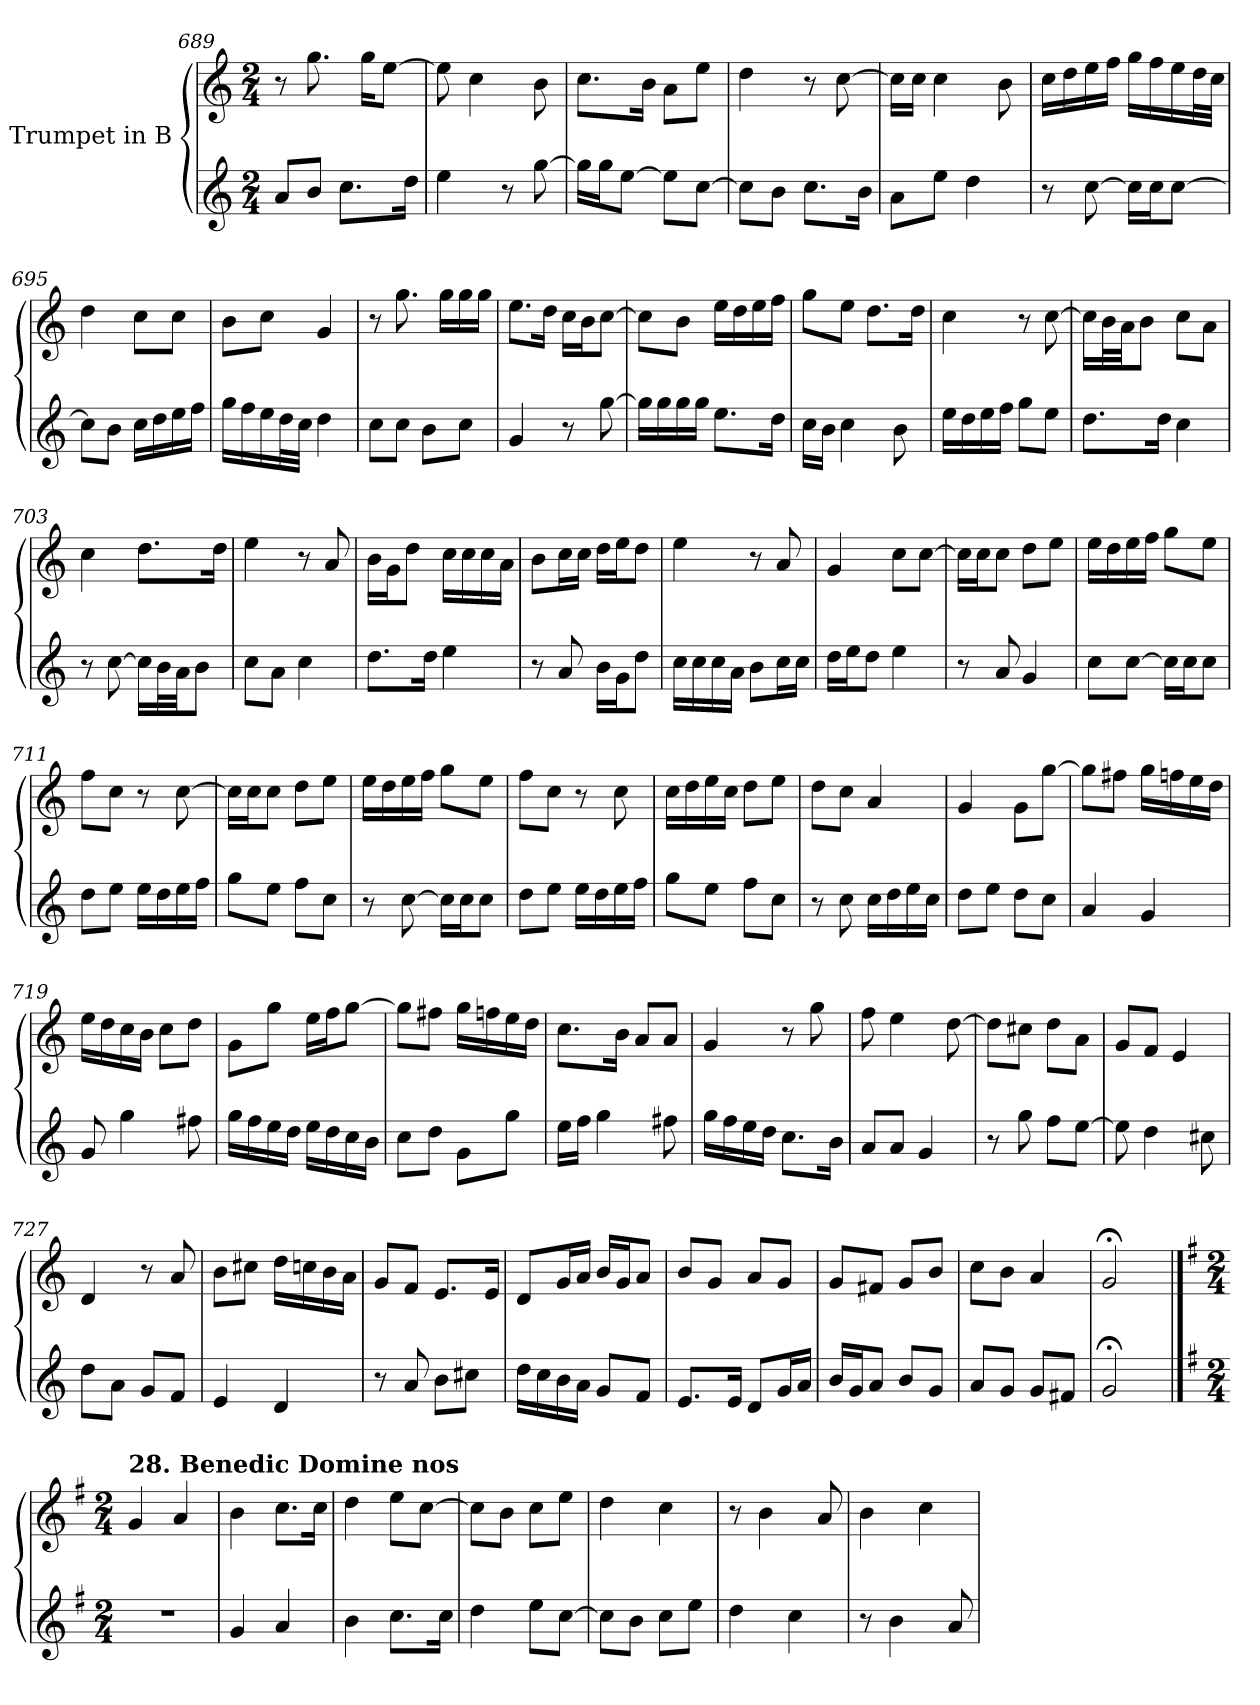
**kern	**kern
*part2	*part1
*staff2	*staff1
*I"Trumpet in Bb 2	*I"Trumpet in Bb 1
*clefG2	*clefG2
*ITrd1c2	*ITrd1c2
*k[b-e-]	*k[b-e-]
*B-:	*B-:
*M2/4	*M2/4
=689	=689
8g/L	8r
8a/J	8.ff\
8.b-\L	.
.	16ff\KL
.	[8dd\J
16cc\Jk	.
=690	=690
4dd\	8dd\]
.	4b-\
8r	.
[8ff\	8a\
=691	=691
16ff\LL]	8.b-\L
16ff\J	.
[8dd\J	.
.	16a\Jk
8dd\L]	8g\L
[8b-\J	8dd\J
=692	=692
8b-\L]	4cc\
8a\J	.
8.b-\L	8r
.	[8b-\
16a\Jk	.
!!LO:PB:g=z
=693	=693
8g\L	16b-\LL]
.	16b-\JJ
8dd\J	4b-\
4cc\	.
.	8a\
=694	=694
8r	16b-\LL
.	16cc\
[8b-\	16dd\
.	16ee-\JJ
16b-\LL]	16ff\LL
16b-\J	16ee-\
[8b-\J	16dd\
.	32cc\L
.	32b-\JJJ
=695	=695
8b-\L]	4cc\
8a\J	.
16b-\LL	8b-\L
16cc\	.
16dd\	8b-\J
16ee-\JJ	.
=696	=696
16ff\LL	8a\L
16ee-\	.
16dd\	8b-\J
32cc\L	.
32b-\JJJ	.
4cc\	4f/
=697	=697
8b-\L	8r
8b-\J	8.ff\
8a\L	.
.	16ff\LL
8b-\J	16ff\
.	16ff\JJ
=698	=698
4f/	8.dd\L
.	16cc\Jk
8r	16b-\LL
.	16a\J
[8ff\	[8b-\J
!!LO:LB:g=z
=699	=699
16ff\LL]	8b-\L]
16ff\	.
16ff\	8a\J
16ff\JJ	.
8.dd\L	16dd\LL
.	16cc\
.	16dd\
16cc\Jk	16ee-\JJ
=700	=700
16b-\LL	8ff\L
16a\JJ	.
4b-\	8dd\J
.	8.cc\L
8a\	.
.	16cc\Jk
=701	=701
16dd\LL	4b-\
16cc\	.
16dd\	.
16ee-\JJ	.
8ff\L	8r
8dd\J	[8b-\
=702	=702
8.cc\L	16b-\LL]
.	32a\L
.	32g\JJ
.	8a\J
16cc\Jk	.
4b-\	8b-\L
.	8g\J
=703	=703
8r	4b-\
[8b-\	.
16b-\LL]	8.cc\L
32a\L	.
32g\JJ	.
8a\J	.
.	16cc\Jk
=704	=704
8b-\L	4dd\
8g\J	.
4b-\	8r
.	8g/
!!LO:LB:g=z
=705	=705
8.cc\L	16a\LL
.	16f\J
.	8cc\J
16cc\Jk	.
4dd\	16b-\LL
.	16b-\
.	16b-\
.	16g\JJ
=706	=706
8r	8a\L
8g/	16b-\L
.	16b-\JJ
16a\LL	16cc\LL
16f\J	16dd\J
8cc\J	8cc\J
=707	=707
16b-\LL	4dd\
16b-\	.
16b-\	.
16g\JJ	.
8a\L	8r
16b-\L	8g/
16b-\JJ	.
=708	=708
16cc\LL	4f/
16dd\J	.
8cc\J	.
4dd\	8b-\L
.	[8b-\J
=709	=709
8r	16b-\LL]
.	16b-\J
8g/	8b-\J
4f/	8cc\L
.	8dd\J
=710	=710
8b-\L	16dd\LL
.	16cc\
[8b-\J	16dd\
.	16ee-\JJ
16b-\LL]	8ff\L
16b-\J	.
8b-\J	8dd\J
=711	=711
8cc\L	8ee-\L
8dd\J	8b-\J
16dd\LL	8r
16cc\	.
16dd\	[8b-\
16ee-\JJ	.
!!LO:LB:g=z
=712	=712
8ff\L	16b-\LL]
.	16b-\J
8dd\J	8b-\J
8ee-\L	8cc\L
8b-\J	8dd\J
=713	=713
8r	16dd\LL
.	16cc\
[8b-\	16dd\
.	16ee-\JJ
16b-\LL]	8ff\L
16b-\J	.
8b-\J	8dd\J
=714	=714
8cc\L	8ee-\L
8dd\J	8b-\J
16dd\LL	8r
16cc\	.
16dd\	8b-\
16ee-\JJ	.
=715	=715
8ff\L	16b-\LL
.	16cc\
8dd\J	16dd\
.	16b-\JJ
8ee-\L	8cc\L
8b-\J	8dd\J
=716	=716
8r	8cc\L
8b-\	8b-\J
16b-\LL	4g/
16cc\	.
16dd\	.
16b-\JJ	.
=717	=717
8cc\L	4f/
8dd\J	.
8cc\L	8f\L
8b-\J	[8ff\J
=718	=718
4g/	8ff\L]
.	8een\J
4f/	16ff\LL
.	16ee-X\
.	16dd\
.	16cc\JJ
!!LO:LB:g=z
=719	=719
8f/	16dd\LL
.	16cc\
4ff\	16b-\
.	16a\JJ
.	8b-\L
8een\	8cc\J
=720	=720
16ff\LL	8f\L
16ee-\	.
16dd\	8ff\J
16cc\JJ	.
16dd\LL	16dd\LL
16cc\	16ee-\J
16b-\	[8ff\J
16a\JJ	.
=721	=721
8b-\L	8ff\L]
8cc\J	8een\J
8f\L	16ff\LL
.	16ee-X\
8ff\J	16dd\
.	16cc\JJ
=722	=722
16dd\LL	8.b-\L
16ee-\JJ	.
4ff\	.
.	16a\Jk
.	8g/L
8een\	8g/J
=723	=723
16ff\LL	4f/
16ee-\	.
16dd\	.
16cc\JJ	.
8.b-\L	8r
.	8ff\
16a\Jk	.
=724	=724
8g/L	8ee-\
8g/J	4dd\
4f/	.
.	[8cc\
=725	=725
8r	8cc\L]
8ff\	8bn\J
8ee-\L	8cc\L
[8dd\J	8g\J
!!LO:PB:g=z
=726	=726
8dd\]	8f/L
4cc\	8e-/J
.	4d/
8bn\	.
=727	=727
8cc\L	4c/
8g\J	.
8f/L	8r
8e-/J	8g/
=728	=728
4d/	8a\L
.	8bn\J
4c/	16cc\LL
.	16b-X\
.	16a\
.	16g\JJ
=729	=729
8r	8f/L
8g/	8e-/J
8a\L	8.d/L
8bn\J	.
.	16d/Jk
=730	=730
16cc\LL	8c/L
16b-\	.
16a\	16f/L
16g\JJ	16g/JJ
8f/L	16a/LL
.	16f/J
8e-/J	8g/J
=731	=731
8.d/L	8a/L
.	8f/J
16d/Jk	.
8c/L	8g/L
16f/L	8f/J
16g/JJ	.
=732	=732
16a/LL	8f/L
16f/J	.
8g/J	8en/J
8a/L	8f/L
8f/J	8a/J
!!LO:LB:g=z
=733	=733
8g/L	8b-\L
8f/J	8a\J
8f/L	4g/
8en/J	.
=734	=734
2f;</	2f;</
==735	==735
*k[b-]	*k[b-]
*F:	*F:
*M2/4	*M2/4
!	!LO:TX:a:B:t=28. Benedic  Domine nos
2r	4f/
.	4g/
=736	=736
4f/	4a\
4g/	8.b-\L
.	16b-\Jk
=737	=737
4a\	4cc\
8.b-\L	8dd\L
.	[8b-\J
16b-\Jk	.
=738	=738
4cc\	8b-\L]
.	8a\J
8dd\L	8b-\L
[8b-\J	8dd\J
=739	=739
8b-\L]	4cc\
8a\J	.
8b-\L	4b-\
8dd\J	.
=740	=740
4cc\	8r
.	4a\
4b-\	.
.	8g/
=741	=741
8r	4a\
4a\	.
.	4b-\
8g/	.
=	=
*-	*-
